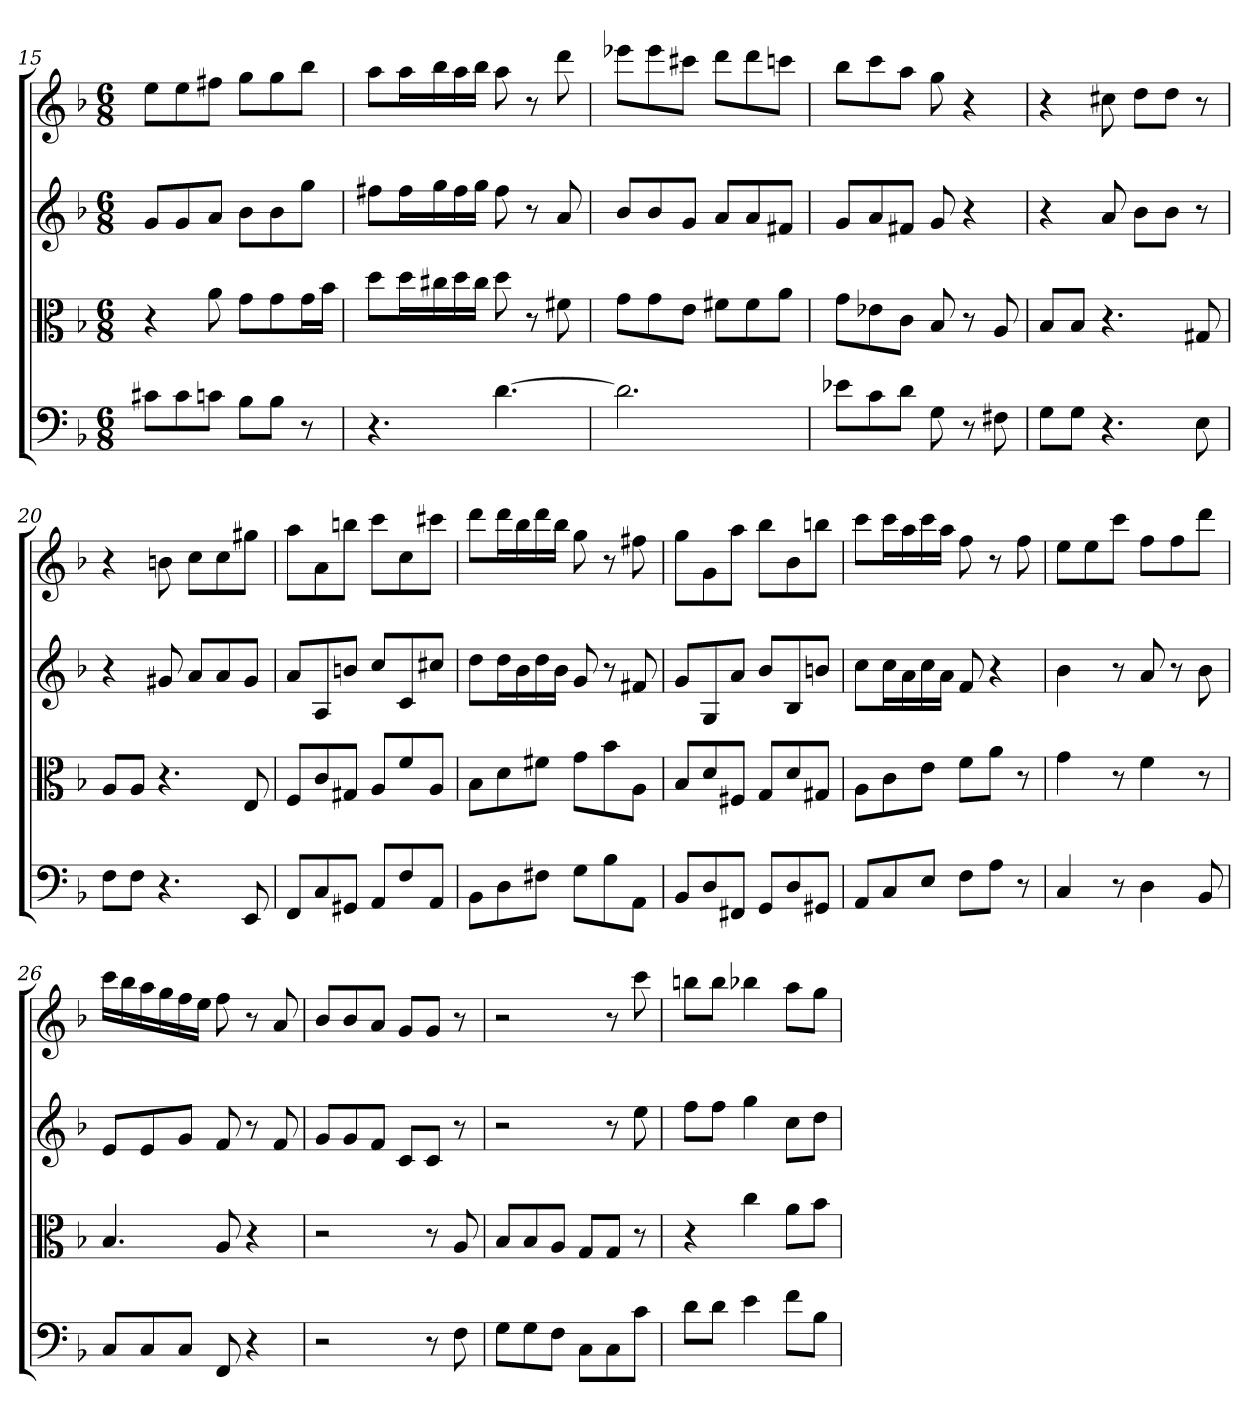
**kern	**kern	**kern	**kern
*part4	*part3	*part2	*part1
*staff4	*staff3	*staff2	*staff1
*clefF4	*clefC3	*	*
*k[b-]	*k[b-]	*k[b-]	*k[b-]
*F:	*F:	*F:	*F:
*M6/8	*M6/8	*M6/8	*M6/8
=15	=15	=15	=15
8c#X\L	4r	8gL	8eeL
8c#\	.	8g	8ee
8cn\J	8a	8aJ	8ff#XJ
8B-\L	8g\L	8b-L	8ggL
8B-\J	8g\	8b-	8gg
8r	16g\L	8ggJ	8bb-J
.	16b-\JJ	.	.
=16	=16	=16	=16
4.r	8dd\L	8ff#XL	8aaL
.	16dd\L	16ff#L	16aaL
.	16cc#X\	16gg	16bb-
.	16dd\	16ff#	16aa
.	16cc#\JJ	16ggJJ	16bb-JJ
[4.d	8dd	8ff#	8aa
.	8r	8r	8r
.	8f#X	8a	8ddd
=17	=17	=17	=17
2.d]	8g\L	8b-L	8eee-XL
.	8g\	8b-	8eee-
.	8e\J	8gJ	8ccc#XJ
.	8f#X\L	8aL	8dddL
.	8f#\	8a	8ddd
.	8a\J	8f#XJ	8cccnJ
=18	=18	=18	=18
8e-X\L	8g\L	8gL	8bb-L
8c\	8e-X\	8a	8ccc
8d\J	8c\J	8f#XJ	8aaJ
8G	8B-	8g	8gg
8r	8r	4r	4r
8F#X	8A	.	.
=19	=19	=19	=19
8G\L	8B-/L	4r	4r
8G\J	8B-/J	.	.
4.r	4.r	8a	8cc#X
.	.	8b-L	8ddL
.	.	8b-J	8ddJ
8E	8G#X	8r	8r
=20	=20	=20	=20
8F\L	8A/L	4r	4r
8F\J	8A/J	.	.
4.r	4.r	8g#X	8bn
.	.	8aL	8ccL
.	.	8a	8cc
8EE	8E	8g#J	8gg#XJ
=21	=21	=21	=21
8FF/L	8F/L	8aL	8aaL
8C/	8c/	8A	8a
8GG#X/J	8G#X/J	8bnJ	8bbnJ
8AA/L	8A/L	8ccL	8cccL
8F/	8f/	8c	8cc
8AA/J	8A/J	8cc#XJ	8ccc#XJ
=22	=22	=22	=22
8BB-\L	8B-\L	8ddL	8dddL
8D\	8d\	16ddL	16dddL
.	.	16b-	16bb-
8F#X\J	8f#X\J	16dd	16ddd
.	.	16b-JJ	16bb-JJ
8G\L	8g\L	8g	8gg
8B-\	8b-\	8r	8r
8AA\J	8A\J	8f#X	8ff#X
=23	=23	=23	=23
8BB-/L	8B-/L	8gL	8ggL
8D/	8d/	8G	8g
8FF#X/J	8F#X/J	8aJ	8aaJ
8GG/L	8G/L	8b-L	8bb-L
8D/	8d/	8B-	8b-
8GG#X/J	8G#X/J	8bnJ	8bbnJ
=24	=24	=24	=24
8AA/L	8A\L	8ccL	8cccL
8C/	8c\	16ccL	16cccL
.	.	16a	16aa
8E/J	8e\J	16cc	16ccc
.	.	16aJJ	16aaJJ
8F\L	8f\L	8f	8ff
8A\J	8a\J	4r	8r
8r	8r	.	8ff
=25	=25	=25	=25
4C	4g	4b-	8eeL
.	.	.	8ee
8r	8r	8r	8cccJ
4D	4f	8a	8ffL
.	.	8r	8ff
8BB-	8r	8b-	8dddJ
=26	=26	=26	=26
8C/L	4.B-	8eL	16cccLL
.	.	.	16bb-
8C/	.	8e	16aa
.	.	.	16gg
8C/J	.	8gJ	16ff
.	.	.	16eeJJ
8FF	8A	8f	8ff
4r	4r	8r	8r
.	.	8f	8a
=27	=27	=27	=27
2r	2r	8gL	8b-L
.	.	8g	8b-
.	.	8fJ	8aJ
.	.	8cL	8gL
8r	8r	8cJ	8gJ
8F	8A	8r	8r
=28	=28	=28	=28
8G\L	8B-/L	2r	2r
8G\	8B-/	.	.
8F\J	8A/J	.	.
8C\L	8G/L	.	.
8C\	8G/J	8r	8r
8c\J	8r	8ee	8ccc
=29	=29	=29	=29
8d\L	4r	8ffL	8bbnL
8d\J	.	8ffJ	8bbJ
4e	4cc	4gg	4bb-X
8f\L	8a\L	8ccL	8aaL
8B-\J	8b-\J	8ddJ	8ggJ
=	=	=	=
*-	*-	*-	*-
